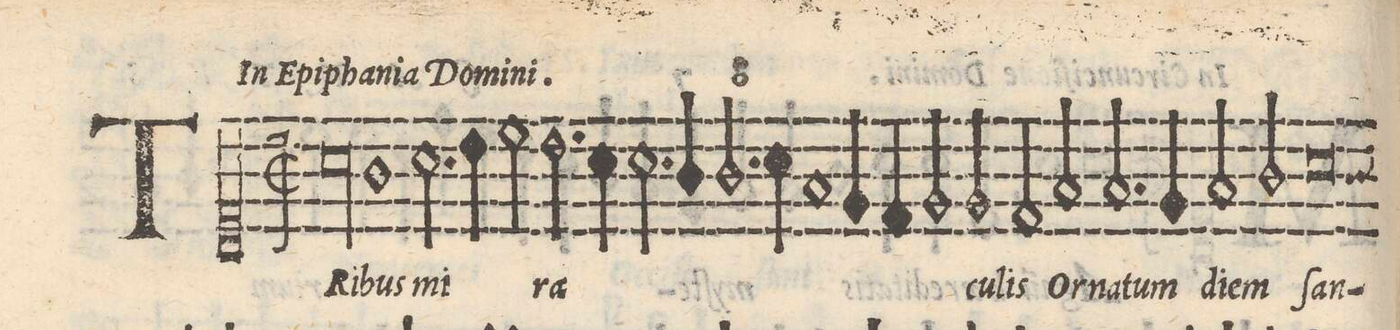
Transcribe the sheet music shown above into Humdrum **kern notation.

**kern	**text
*I"CANTO	*
*clefC1	*
*k[]	*
*met(C|)	*
*M2/1	*
00a	TRi-
=2-	=2-
=3-	=3-
1g	-bus
2.a\	mi-
4b\	.
=4-	=4-
2cc\	.
2.b\	-ra-
4a\	.
2.a\	.
=5-	=5-
4g/	.
2.g/	.
4a\	.
1f/	.
=6-	=6-
4e/	.
4d/	.
2e/	.
2e/	-cu-
=7-	=7-
2d/	-lis
2f/	Or-
2.f/	-na-
4e/	-tum
=8-	=8-
2f/	di-
2g/	-em
*custos:g	*
0a	ſan-
*-	*-
